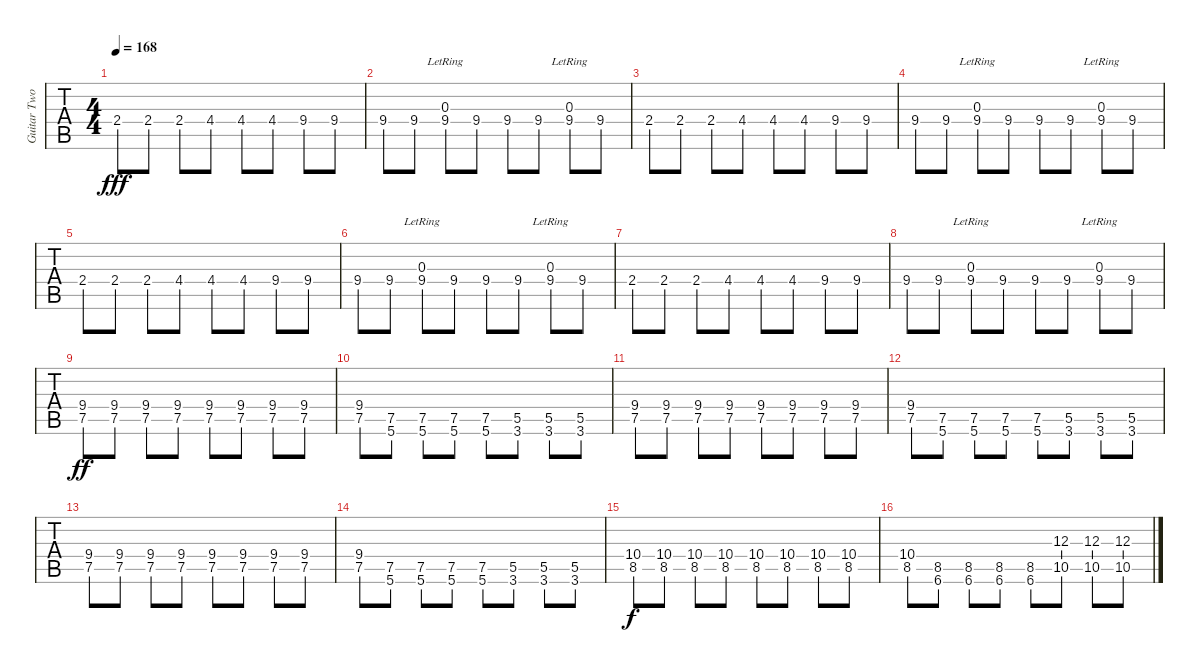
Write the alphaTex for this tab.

\track ("Guitar Two" "Guitar Two") {instrument overdrivenguitar}
\staff {tabs}
\tuning (E4 B3 G3 D3 A2 E2) {hide}
\ts (4 4)
\tempo 168
\clef g2
\ks c
2.4.8{dy fff volume 9 balance 16} 2.4.8 2.4.8 4.4.8 4.4.8 4.4.8 9.4.8 9.4.8 |
9.4.8 9.4.8 (0.3{lr} 9.4).8 9.4.8 9.4.8 9.4.8 (0.3{lr} 9.4).8 9.4.8 |
2.4.8 2.4.8 2.4.8 4.4.8 4.4.8 4.4.8 9.4.8 9.4.8 |
9.4.8 9.4.8 (0.3{lr} 9.4).8 9.4.8 9.4.8 9.4.8 (0.3{lr} 9.4).8 9.4.8 |
2.4.8 2.4.8 2.4.8 4.4.8 4.4.8 4.4.8 9.4.8 9.4.8 |
9.4.8 9.4.8 (0.3{lr} 9.4).8 9.4.8 9.4.8 9.4.8 (0.3{lr} 9.4).8 9.4.8 |
2.4.8 2.4.8 2.4.8 4.4.8 4.4.8 4.4.8 9.4.8 9.4.8 |
9.4.8 9.4.8 (0.3{lr} 9.4).8 9.4.8 9.4.8 9.4.8 (0.3{lr} 9.4).8 9.4.8 |
(9.4 7.5).8{dy ff balance 8 instrument overdrivenguitar} (9.4 7.5).8 (9.4 7.5).8 (9.4 7.5).8 (9.4 7.5).8 (9.4 7.5).8 (9.4 7.5).8 (9.4 7.5).8 |
(9.4 7.5).8 (7.5 5.6).8 (7.5 5.6).8 (7.5 5.6).8 (7.5 5.6).8 (5.5 3.6).8 (5.5 3.6).8 (5.5 3.6).8 |
(9.4 7.5).8 (9.4 7.5).8 (9.4 7.5).8 (9.4 7.5).8 (9.4 7.5).8 (9.4 7.5).8 (9.4 7.5).8 (9.4 7.5).8 |
(9.4 7.5).8 (7.5 5.6).8 (7.5 5.6).8 (7.5 5.6).8 (7.5 5.6).8 (5.5 3.6).8 (5.5 3.6).8 (5.5 3.6).8 |
(9.4 7.5).8 (9.4 7.5).8 (9.4 7.5).8 (9.4 7.5).8 (9.4 7.5).8 (9.4 7.5).8 (9.4 7.5).8 (9.4 7.5).8 |
(9.4 7.5).8 (7.5 5.6).8 (7.5 5.6).8 (7.5 5.6).8 (7.5 5.6).8 (5.5 3.6).8 (5.5 3.6).8 (5.5 3.6).8 |
(10.4 8.5).8{dy f} (10.4 8.5).8 (10.4 8.5).8 (10.4 8.5).8 (10.4 8.5).8 (10.4 8.5).8 (10.4 8.5).8 (10.4 8.5).8 |
(10.4 8.5).8 (8.5 6.6).8 (8.5 6.6).8 (8.5 6.6).8 (8.5 6.6).8 (12.3 10.5).8 (12.3 10.5).8 (12.3 10.5).8
